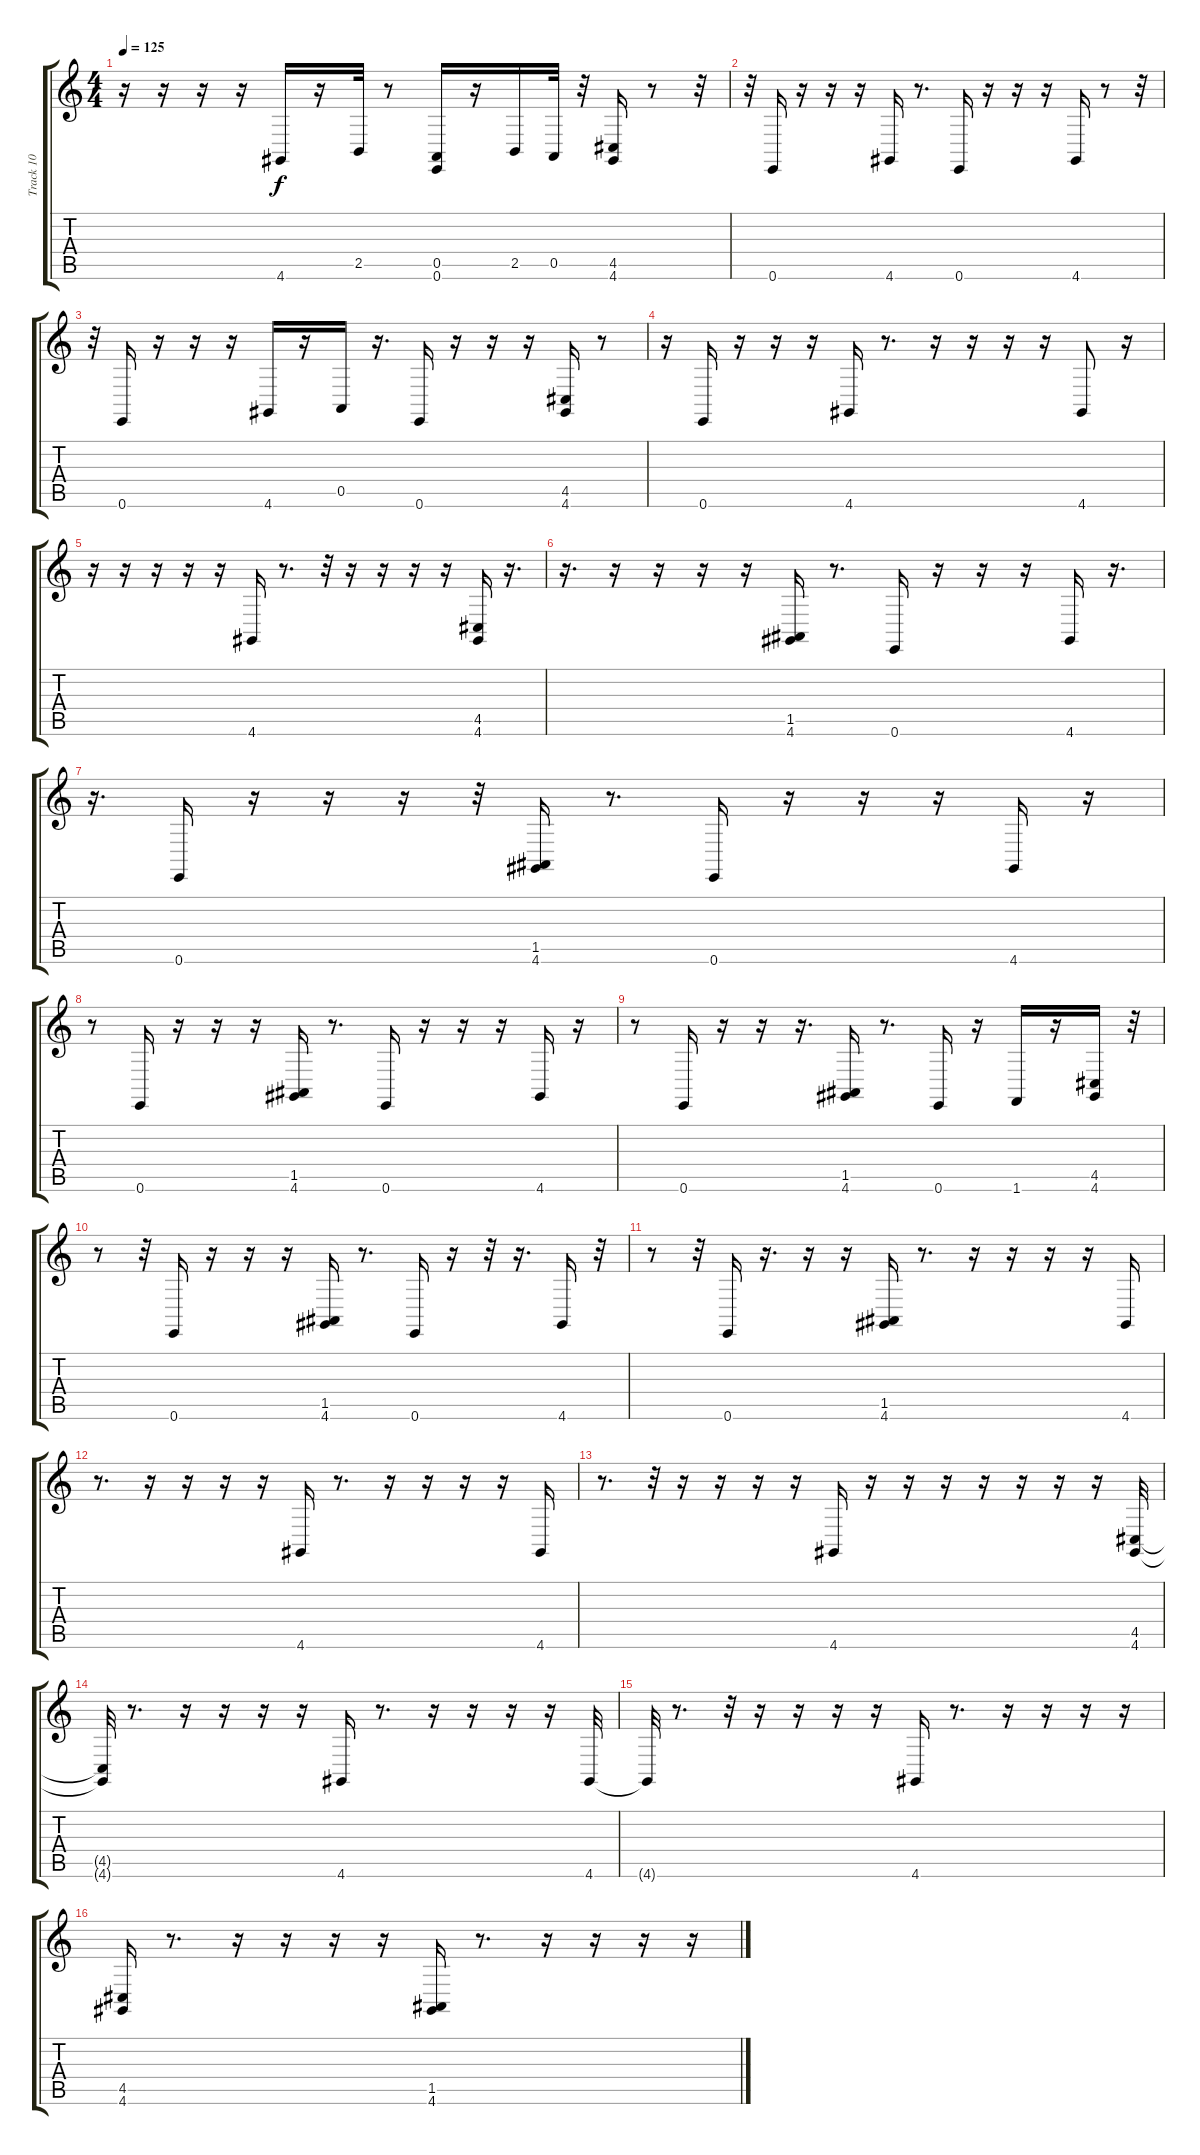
\track ("Track 10" "Track 10") {instrument honkytonkpiano}
\staff {score tabs}
\tuning (E4 B3 G3 D3 A2 E2) {hide}
\ts (4 4)
\tempo 125
\clef g2
\ks c
r.16{dy f} r.16 r.16 r.16 4.6.16 r.16 2.5.32 r.8 (0.5 0.6).16 r.16 2.5.16 0.5.32 r.32 (4.5 4.6).16 r.8 r.32 |
r.32 0.6.16 r.16 r.16 r.16 4.6.16 r.8{d} 0.6.16 r.16 r.16 r.16 4.6.16 r.8 r.32 |
r.32 0.6.16 r.16 r.16 r.16 4.6.16 r.16 0.5.16 r.16{d} 0.6.16 r.16 r.16 r.16 (4.5 4.6).16 r.8 |
r.16 0.6.16 r.16 r.16 r.16 4.6.16 r.8{d} r.16 r.16 r.16 r.16 4.6.8 r.16 |
r.16 r.16 r.16 r.16 r.16 4.6.16 r.8{d} r.32 r.16 r.16 r.16 r.16 (4.5 4.6).16 r.16{d} |
r.16{d} r.16 r.16 r.16 r.16 (1.5 4.6).16 r.8{d} 0.6.16 r.16 r.16 r.16 4.6.16 r.16{d} |
r.16{d} 0.6.16 r.16 r.16 r.16 r.32 (1.5 4.6).16 r.8{d} 0.6.16 r.16 r.16 r.16 4.6.16 r.16 |
r.8 0.6.16 r.16 r.16 r.16 (1.5 4.6).16 r.8{d} 0.6.16 r.16 r.16 r.16 4.6.16 r.16 |
r.8 0.6.16 r.16 r.16 r.16{d} (1.5 4.6).16 r.8{d} 0.6.16 r.16 1.6.16 r.16 (4.5 4.6).16 r.32 |
r.8 r.32 0.6.16 r.16 r.16 r.16 (1.5 4.6).16 r.8{d} 0.6.16 r.16 r.32 r.16{d} 4.6.16 r.32 |
r.8 r.32 0.6.16 r.16{d} r.16 r.16 (1.5 4.6).16 r.8{d} r.16 r.16 r.16 r.16 4.6.16 |
r.8{d} r.16 r.16 r.16 r.16 4.6.16 r.8{d} r.16 r.16 r.16 r.16 4.6.16 |
r.8{d} r.32 r.16 r.16 r.16 r.16 4.6.16 r.16 r.16 r.16 r.16 r.16 r.16 r.16 (4.5 4.6).32 |
(4.5{t} 4.6{t}).32 r.8{d} r.16 r.16 r.16 r.16 4.6.16 r.8{d} r.16 r.16 r.16 r.16 4.6.32 |
4.6{t}.32 r.8{d} r.32 r.16 r.16 r.16 r.16 4.6.16 r.8{d} r.16 r.16 r.16 r.16 |
(4.5 4.6).16 r.8{d} r.16 r.16 r.16 r.16 (1.5 4.6).16 r.8{d} r.16 r.16 r.16 r.16
